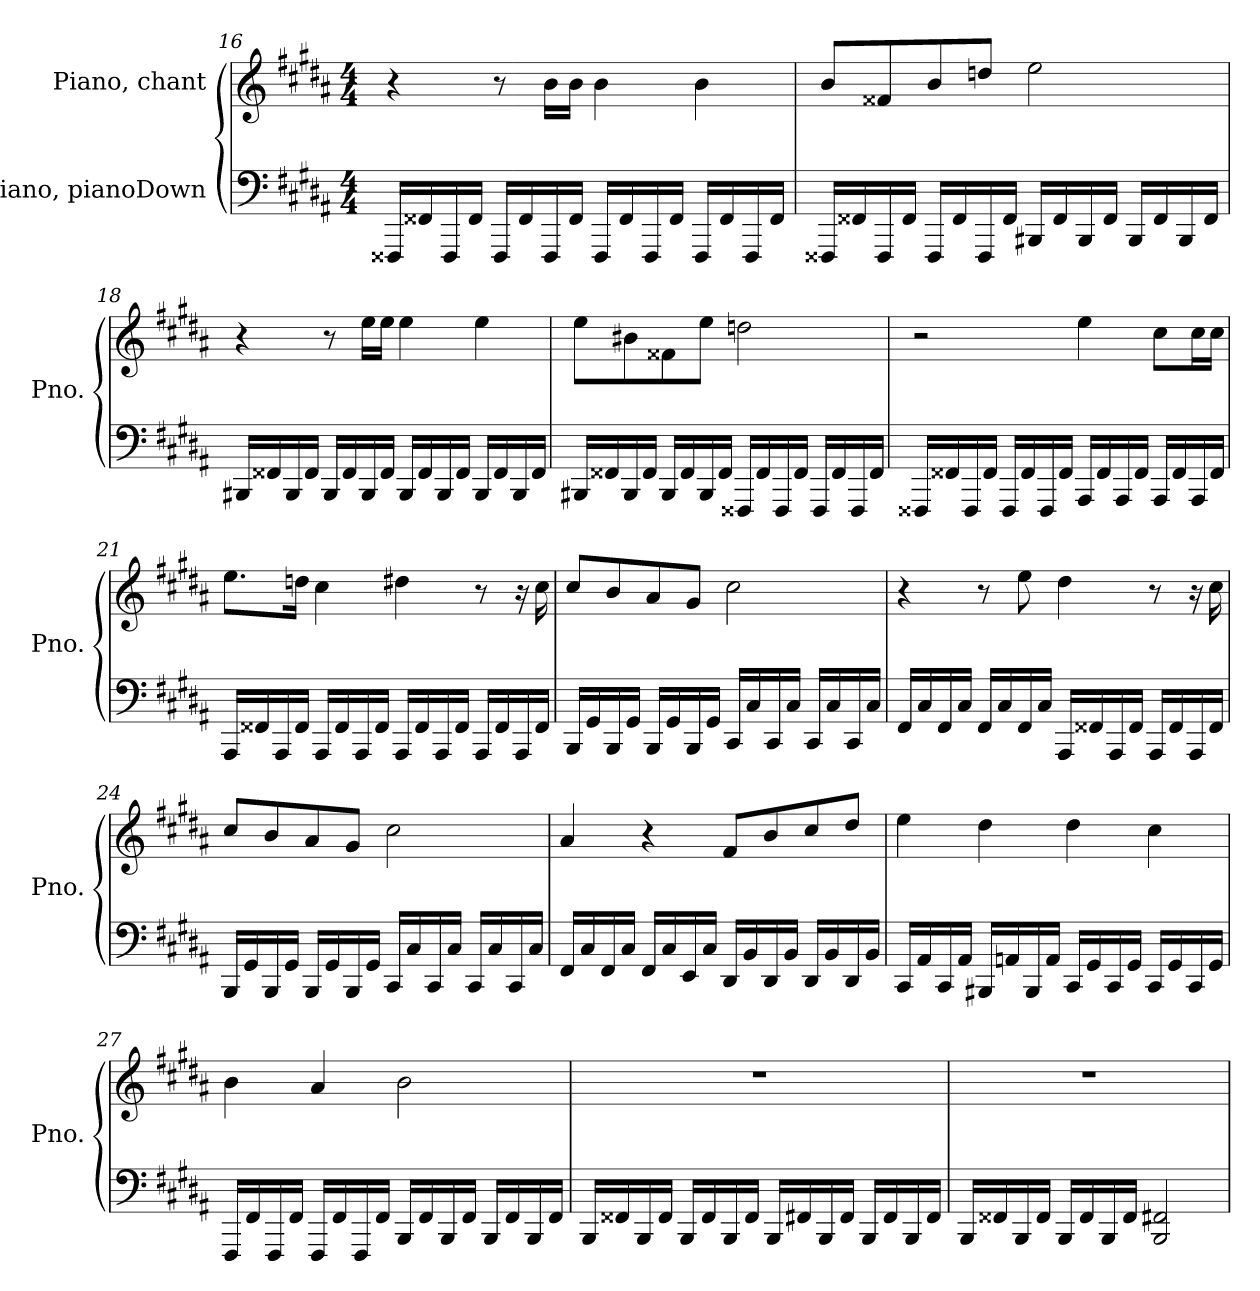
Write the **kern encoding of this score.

**kern	**kern
*part2	*part1
*staff2	*staff1
*I"Piano, pianoDown	*I"Piano, chant
*I'Pno.	*I'Pno.
*clefF4	*clefG2
*k[f#c#g#d#a#]	*k[f#c#g#d#a#]
*M4/4	*M4/4
=16	=16
16FFF##X/LL	4r
16FF##X/	.
16FFF##/	.
16FF##/JJ	.
16FFF##/LL	8r
16FF##/	.
16FFF##/	16b\LL
16FF##/JJ	16b\JJ
16FFF##/LL	4b\
16FF##/	.
16FFF##/	.
16FF##/JJ	.
16FFF##/LL	4b\
16FF##/	.
16FFF##/	.
16FF##/JJ	.
!!LO:LB:g=z
=17	=17
16FFF##X/LL	8b/L
16FF##X/	.
16FFF##/	8f##X/
16FF##/JJ	.
16FFF##/LL	8b/
16FF##/	.
16FFF##/	8ddn/J
16FF##/JJ	.
16BBB#X/LL	2ee\
16FF##/	.
16BBB#/	.
16FF##/JJ	.
16BBB#/LL	.
16FF##/	.
16BBB#/	.
16FF##/JJ	.
=18	=18
16BBB#X/LL	4r
16FF##X/	.
16BBB#/	.
16FF##/JJ	.
16BBB#/LL	8r
16FF##/	.
16BBB#/	16ee\LL
16FF##/JJ	16ee\JJ
16BBB#/LL	4ee\
16FF##/	.
16BBB#/	.
16FF##/JJ	.
16BBB#/LL	4ee\
16FF##/	.
16BBB#/	.
16FF##/JJ	.
!!LO:LB:g=z
=19	=19
16BBB#X/LL	8ee\L
16FF##X/	.
16BBB#/	8b#X\
16FF##/JJ	.
16BBB#/LL	8f##X\
16FF##/	.
16BBB#/	8ee\J
16FF##/JJ	.
16FFF##X/LL	2ddn\
16FF##/	.
16FFF##/	.
16FF##/JJ	.
16FFF##/LL	.
16FF##/	.
16FFF##/	.
16FF##/JJ	.
=20	=20
16FFF##X/LL	2r
16FF##X/	.
16FFF##/	.
16FF##/JJ	.
16FFF##/LL	.
16FF##/	.
16FFF##/	.
16FF##/JJ	.
16AAA#/LL	4ee\
16FF##/	.
16AAA#/	.
16FF##/JJ	.
16AAA#/LL	8cc#\L
16FF##/	.
16AAA#/	16cc#\L
16FF##/JJ	16cc#\JJ
!!LO:LB:g=z
=21	=21
16AAA#/LL	8.ee\L
16FF##X/	.
16AAA#/	.
16FF##/JJ	16ddn\Jk
16AAA#/LL	4cc#\
16FF##/	.
16AAA#/	.
16FF##/JJ	.
16AAA#/LL	4dd#X\
16FF##/	.
16AAA#/	.
16FF##/JJ	.
16AAA#/LL	8r
16FF##/	.
16AAA#/	16r
16FF##/JJ	16cc#\
=22	=22
16BBB/LL	8cc#/L
16GG#/	.
16BBB/	8b/
16GG#/JJ	.
16BBB/LL	8a#/
16GG#/	.
16BBB/	8g#/J
16GG#/JJ	.
16CC#/LL	2cc#\
16C#/	.
16CC#/	.
16C#/JJ	.
16CC#/LL	.
16C#/	.
16CC#/	.
16C#/JJ	.
!!LO:LB:g=z
=23	=23
16FF#/LL	4r
16C#/	.
16FF#/	.
16C#/JJ	.
16FF#/LL	8r
16C#/	.
16FF#/	8ee\
16C#/JJ	.
16AAA#/LL	4dd#\
16FF##X/	.
16AAA#/	.
16FF##/JJ	.
16AAA#/LL	8r
16FF##/	.
16AAA#/	16r
16FF##/JJ	16cc#\
=24	=24
16BBB/LL	8cc#/L
16GG#/	.
16BBB/	8b/
16GG#/JJ	.
16BBB/LL	8a#/
16GG#/	.
16BBB/	8g#/J
16GG#/JJ	.
16CC#/LL	2cc#\
16C#/	.
16CC#/	.
16C#/JJ	.
16CC#/LL	.
16C#/	.
16CC#/	.
16C#/JJ	.
!!LO:PB:g=z
=25	=25
16FF#/LL	4a#/
16C#/	.
16FF#/	.
16C#/JJ	.
16FF#/LL	4r
16C#/	.
16EE/	.
16C#/JJ	.
16DD#/LL	8f#/L
16BB/	.
16DD#/	8b/
16BB/JJ	.
16DD#/LL	8cc#/
16BB/	.
16DD#/	8dd#/J
16BB/JJ	.
=26	=26
16CC#/LL	4ee\
16AA#/	.
16CC#/	.
16AA#/JJ	.
16BBB#X/LL	4dd#\
16AAn/	.
16BBB#/	.
16AA/JJ	.
16CC#/LL	4dd#\
16GG#/	.
16CC#/	.
16GG#/JJ	.
16CC#/LL	4cc#\
16GG#/	.
16CC#/	.
16GG#/JJ	.
!!LO:LB:g=z
=27	=27
16FFF#/LL	4b\
16FF#/	.
16FFF#/	.
16FF#/JJ	.
16FFF#/LL	4a#/
16FF#/	.
16FFF#/	.
16FF#/JJ	.
16BBB/LL	2b\
16FF#/	.
16BBB/	.
16FF#/JJ	.
16BBB/LL	.
16FF#/	.
16BBB/	.
16FF#/JJ	.
=28	=28
16BBB/LL	1r
16FF##X/	.
16BBB/	.
16FF##/JJ	.
16BBB/LL	.
16FF##/	.
16BBB/	.
16FF##/JJ	.
16BBB/LL	.
16FF#X/	.
16BBB/	.
16FF#/JJ	.
16BBB/LL	.
16FF#/	.
16BBB/	.
16FF#/JJ	.
!!LO:LB:g=z
=29	=29
16BBB/LL	1r
16FF##X/	.
16BBB/	.
16FF##/JJ	.
16BBB/LL	.
16FF##/	.
16BBB/	.
16FF##/JJ	.
2BBB/ 2FF#X/	.
=	=
*-	*-
